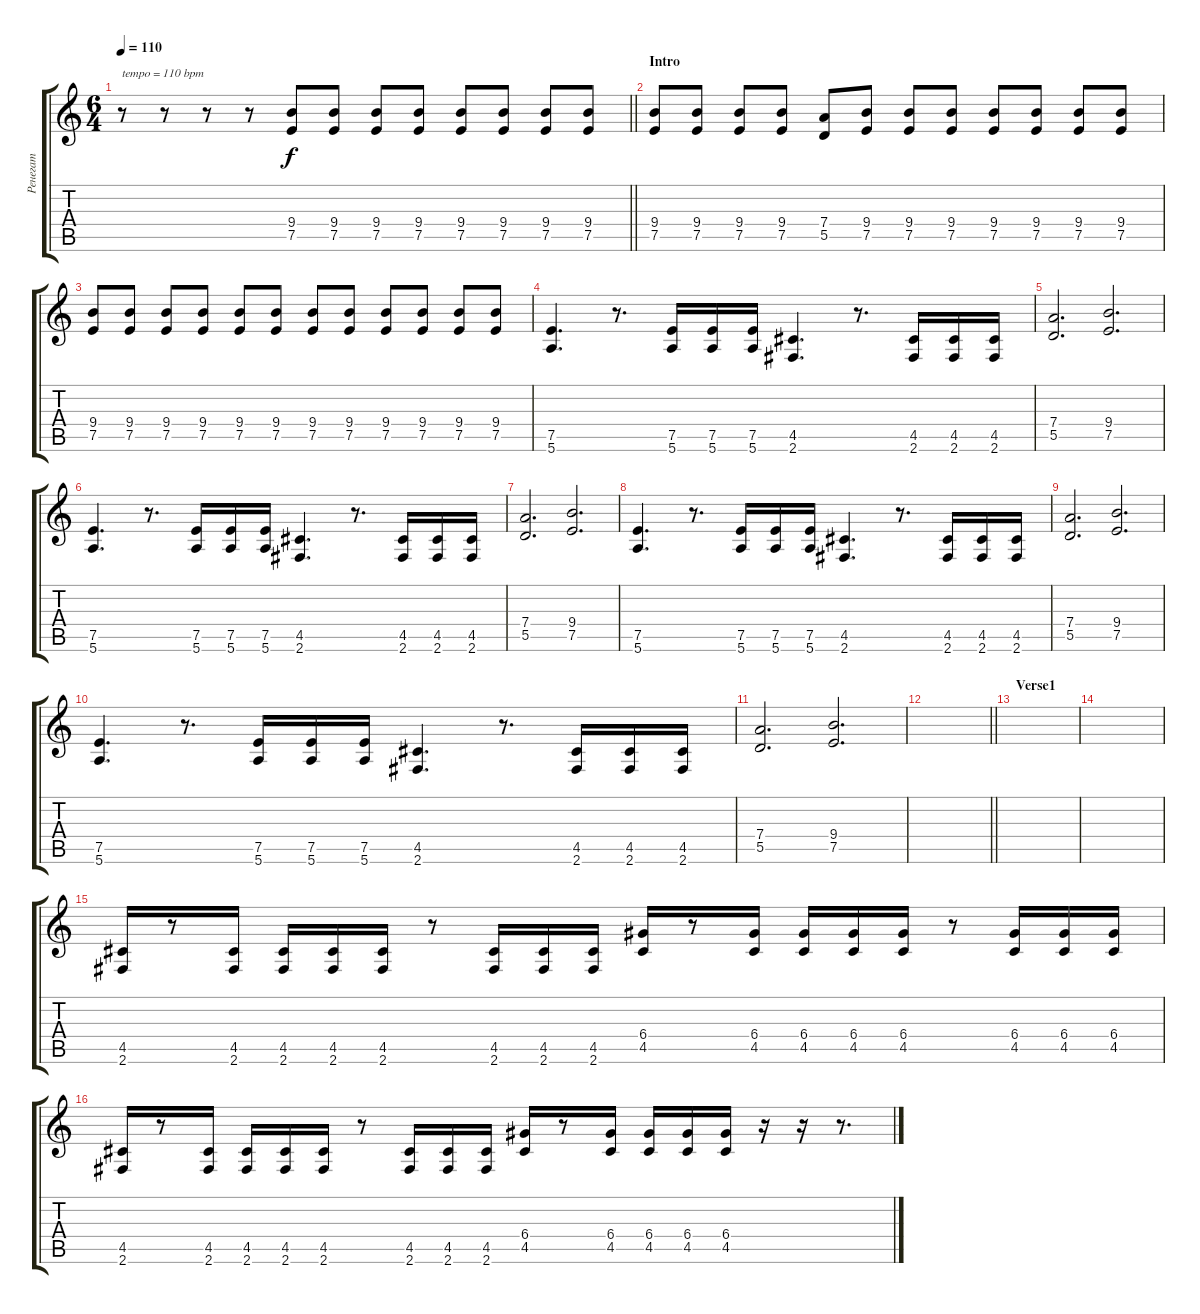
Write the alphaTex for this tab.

\track ("Ренегат" "Ренегат") {instrument distortionguitar}
\staff {score tabs}
\tuning (E4 B3 G3 D3 A2 E2) {hide}
\ts (6 4)
\tempo 110
\clef g2
\barLineRight lightlight
\ks c
r.8{txt "tempo = 110 bpm" dy f instrument distortionguitar} r.8 r.8 r.8 (9.4 7.5).8{instrument overdrivenguitar} (9.4 7.5).8 (9.4 7.5).8{volume 13 instrument distortionguitar} (9.4 7.5).8{volume 10 instrument overdrivenguitar} (9.4 7.5).8{volume 13 instrument distortionguitar} (9.4 7.5).8{volume 10 instrument overdrivenguitar} (9.4 7.5).8 (9.4 7.5).8{volume 13 instrument distortionguitar} |
\section ("" "Intro")
(9.4 7.5).8{volume 10 instrument overdrivenguitar} (9.4 7.5).8{volume 13 instrument distortionguitar} (9.4 7.5).8{volume 10 instrument overdrivenguitar} (9.4 7.5).8{volume 13 instrument distortionguitar} (7.4 5.5).8 (9.4 7.5).8 (9.4 7.5).8 (9.4 7.5).8 (9.4 7.5).8 (9.4 7.5).8 (9.4 7.5).8 (9.4 7.5).8 |
(9.4 7.5).8 (9.4 7.5).8 (9.4 7.5).8 (9.4 7.5).8 (9.4 7.5).8 (9.4 7.5).8 (9.4 7.5).8 (9.4 7.5).8 (9.4 7.5).8 (9.4 7.5).8 (9.4 7.5).8 (9.4 7.5).8 |
(7.5 5.6).4{d} r.8{d} (7.5 5.6).16 (7.5 5.6).16 (7.5 5.6).16 (4.5 2.6).4{d} r.8{d} (4.5 2.6).16 (4.5 2.6).16 (4.5 2.6).16 |
(7.4 5.5).2{d} (9.4 7.5).2{d} |
(7.5 5.6).4{d} r.8{d} (7.5 5.6).16 (7.5 5.6).16 (7.5 5.6).16 (4.5 2.6).4{d} r.8{d} (4.5 2.6).16 (4.5 2.6).16 (4.5 2.6).16 |
(7.4 5.5).2{d} (9.4 7.5).2{d} |
(7.5 5.6).4{d} r.8{d} (7.5 5.6).16 (7.5 5.6).16 (7.5 5.6).16 (4.5 2.6).4{d} r.8{d} (4.5 2.6).16 (4.5 2.6).16 (4.5 2.6).16 |
(7.4 5.5).2{d} (9.4 7.5).2{d} |
(7.5 5.6).4{d} r.8{d} (7.5 5.6).16 (7.5 5.6).16 (7.5 5.6).16 (4.5 2.6).4{d} r.8{d} (4.5 2.6).16 (4.5 2.6).16 (4.5 2.6).16 |
(7.4 5.5).2{d} (9.4 7.5).2{d} |
\barLineRight lightlight
|
\section ("" "Verse1")
|
|
(4.5 2.6).16{volume 12} r.8 (4.5 2.6).16 (4.5 2.6).16 (4.5 2.6).16 (4.5 2.6).16 r.8 (4.5 2.6).16 (4.5 2.6).16 (4.5 2.6).16 (6.4 4.5).16 r.8 (6.4 4.5).16 (6.4 4.5).16 (6.4 4.5).16 (6.4 4.5).16 r.8 (6.4 4.5).16 (6.4 4.5).16 (6.4 4.5).16 |
(4.5 2.6).16 r.8 (4.5 2.6).16 (4.5 2.6).16 (4.5 2.6).16 (4.5 2.6).16 r.8 (4.5 2.6).16 (4.5 2.6).16 (4.5 2.6).16 (6.4 4.5).16 r.8 (6.4 4.5).16 (6.4 4.5).16 (6.4 4.5).16 (6.4 4.5).16 r.16 r.16 r.8{d}
